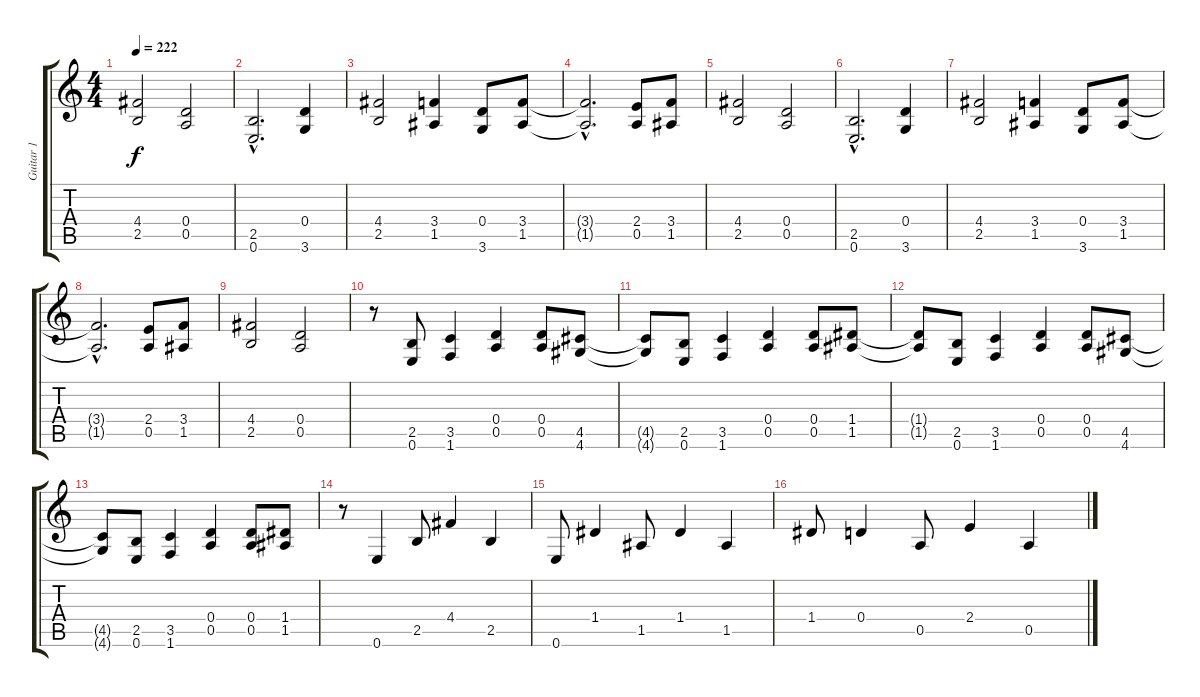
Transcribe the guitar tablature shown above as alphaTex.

\track ("Guitar 1" "Guitar 1") {instrument overdrivenguitar}
\staff {score tabs}
\tuning (E4 B3 G3 D3 A2 E2) {hide}
\ts (4 4)
\tempo 222
\clef g2
\ks c
(4.4 2.5).2{dy f} (0.4 0.5).2 |
(2.5{hac} 0.6{hac}).2{d} (0.4 3.6).4 |
(4.4 2.5).2 (3.4 1.5).4 (0.4 3.6).8 (3.4 1.5).8 |
(3.4{hac t} 1.5{hac t}).2{d} (2.4 0.5).8 (3.4 1.5).8 |
(4.4 2.5).2 (0.4 0.5).2 |
(2.5{hac} 0.6{hac}).2{d} (0.4 3.6).4 |
(4.4 2.5).2 (3.4 1.5).4 (0.4 3.6).8 (3.4 1.5).8 |
(3.4{hac t} 1.5{hac t}).2{d} (2.4 0.5).8 (3.4 1.5).8 |
(4.4 2.5).2 (0.4 0.5).2 |
r.8 (2.5 0.6).8 (3.5 1.6).4 (0.4 0.5).4 (0.4 0.5).8 (4.5 4.6).8 |
(4.5{t} 4.6{t}).8 (2.5 0.6).8 (3.5 1.6).4 (0.4 0.5).4 (0.4 0.5).8 (1.4 1.5).8 |
(1.4{t} 1.5{t}).8 (2.5 0.6).8 (3.5 1.6).4 (0.4 0.5).4 (0.4 0.5).8 (4.5 4.6).8 |
(4.5{t} 4.6{t}).8 (2.5 0.6).8 (3.5 1.6).4 (0.4 0.5).4 (0.4 0.5).8 (1.4 1.5).8 |
r.8 0.6.4 2.5.8 4.4.4 2.5.4 |
0.6.8 1.4.4 1.5.8 1.4.4 1.5.4 |
1.4.8 0.4.4 0.5.8 2.4.4 0.5.4
